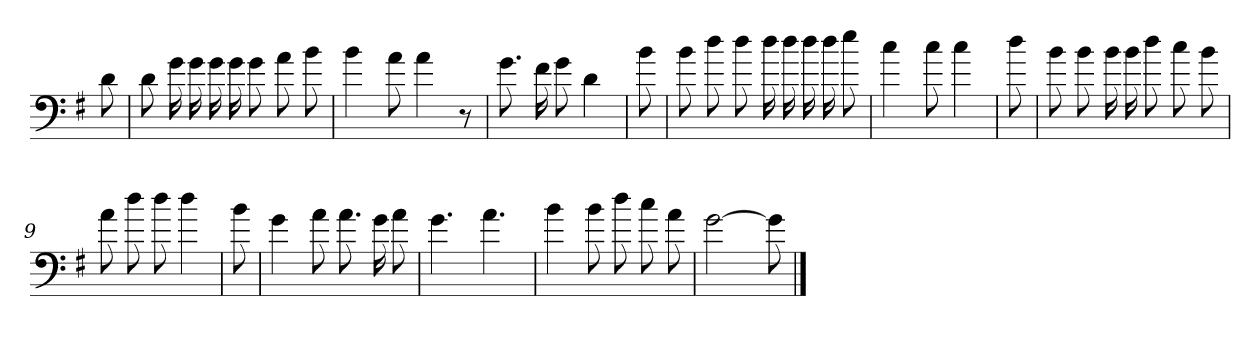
**kern
*part1
*staff1
*clefF4
*k[f#]
*G:
=
8d
=1
8d
16g
16g
16g
16g
8g
8a
8b
=2
4b
8a
4a
8r
=3
8.g
16f#
8g
4d
=4
8b
=5
8b
8dd
8dd
16dd
16dd
16dd
16dd
8ee
=6
4cc
8cc
4cc
=7
8dd
=8
8b
8b
16b
16b
8dd
8cc
8b
=9
8a
8dd
8dd
4dd
=10
8b
=11
4g
8a
8.a
16g
8a
=12
4.g
4.a
=13
4b
8b
8dd
8cc
8a
=14
[2g
8g]
==
*-
